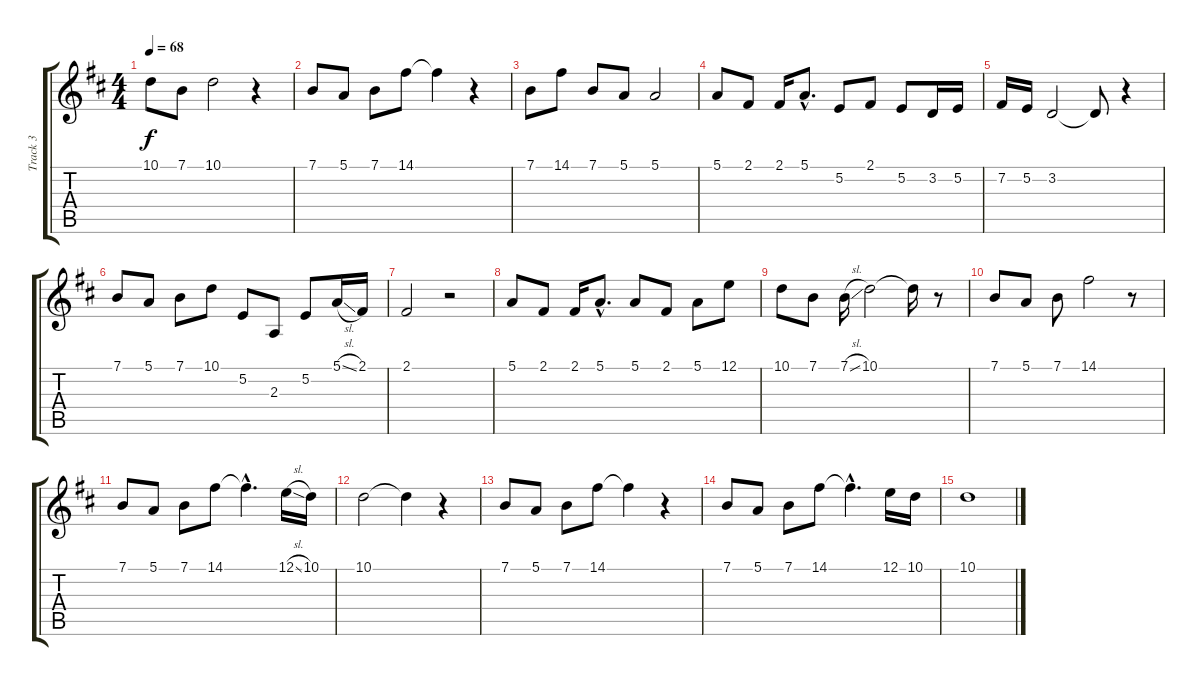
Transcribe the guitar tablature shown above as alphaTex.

\track ("Track 3" "Track 3") {instrument sopranosax}
\staff {score tabs}
\tuning (E4 B3 G3 D3 A2 E2) {hide}
\ts (4 4)
\tempo 68
\clef g2
\ks d
10.1.8{dy f} 7.1.8 10.1.2 r.4 |
7.1.8 5.1.8 7.1.8 14.1.8 14.1{t}.4 r.4 |
7.1.8 14.1.8 7.1.8 5.1.8 5.1.2 |
5.1.8 2.1.8 2.1.16 5.1{hac}.8{d} 5.2.8 2.1.8 5.2.8 3.2.16 5.2.16 |
7.2.16 5.2.16 3.2.2 3.2{t}.8 r.4 |
7.1.8 5.1.8 7.1.8 10.1.8 5.2.8 2.3.8 5.2.8 5.1{sl}.16 2.1.16 |
2.1.2 r.2 |
5.1.8 2.1.8 2.1.16 5.1{hac}.8{d} 5.1.8 2.1.8 5.1.8 12.1.8 |
10.1.8 7.1.8 7.1{sl}.16 10.1.2 10.1{t}.16 r.8 |
7.1.8 5.1.8 7.1.8 14.1.2 r.8 |
7.1.8 5.1.8 7.1.8 14.1.8 14.1{hac t}.4{d} 12.1{sl}.16 10.1.16 |
10.1.2 10.1{t}.4 r.4 |
7.1.8 5.1.8 7.1.8 14.1.8 14.1{t}.4 r.4 |
7.1.8 5.1.8 7.1.8 14.1.8 14.1{hac t}.4{d} 12.1.16 10.1.16 |
10.1.1
